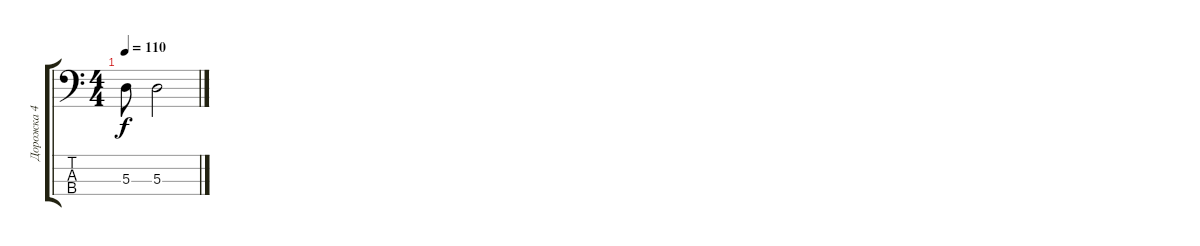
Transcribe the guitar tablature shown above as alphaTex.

\track ("Дорожка 4" "Дорожка 4") {instrument electricbassfinger}
\staff {score tabs}
\tuning (G2 D2 A1 E1) {hide}
\ts (4 4)
\tempo 110
\clef f4
\ks c
5.3.8{dy f} 5.3.2
